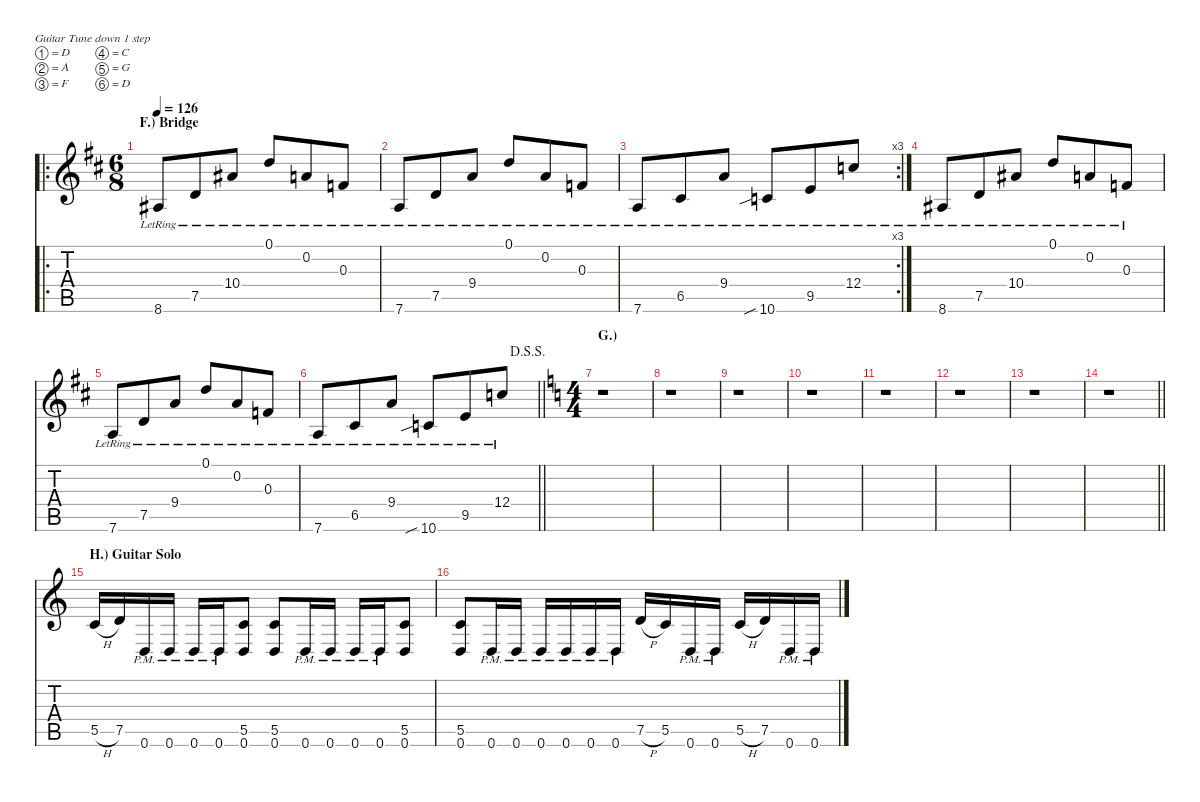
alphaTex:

\defaultSystemsLayout 4
\hideDynamics
\bracketExtendMode nobrackets
\singleTrackTrackNamePolicy hidden
\multiTrackTrackNamePolicy hidden
\firstSystemTrackNameMode fullname
\firstSystemTrackNameOrientation horizontal
\otherSystemsTrackNameOrientation horizontal
\track ("Gtr. 3 (elec. w/dist.)" "od.guit.") {instrument overdrivenguitar}
\staff {score tabs}
\tuning (D4 A3 F3 C3 G2 D2)
\ro
\ts (6 8)
\section ("" "F.) Bridge")
\tempo 126
\clef g2
\ks d
8.6{lr acc #}.8{dy f instrument acousticguitarsteel beam Up} 7.5{lr acc forcenatural}.8{beam Up} 10.4{lr acc #}.8{beam Up} 0.1{lr acc forcenatural}.8{beam Up} 0.2{lr acc forcenatural}.8{beam Up} 0.3{lr acc forcenatural}.8{beam Up} |
7.6{lr acc forcenatural}.8{beam Up} 7.5{lr acc forcenatural}.8{beam Up} 9.4{lr acc forcenatural}.8{beam Up} 0.1{lr acc forcenatural}.8{beam Up} 0.2{lr acc forcenatural}.8{beam Up} 0.3{lr acc forcenatural}.8{beam Up} |
\rc 3
7.6{lr acc forcenatural}.8{beam Up} 6.5{lr acc #}.8{beam Up} 9.4{lr acc forcenatural}.8{beam Up} 10.6{sib lr acc forcenatural}.8{beam Up} 9.5{lr acc forcenatural}.8{beam Up} 12.4{lr acc forcenatural}.8{beam Up} |
8.6{lr acc #}.8{beam Up} 7.5{lr acc forcenatural}.8{beam Up} 10.4{lr acc #}.8{beam Up} 0.1{lr acc forcenatural}.8{beam Up} 0.2{lr acc forcenatural}.8{beam Up} 0.3{lr acc forcenatural}.8{beam Up} |
7.6{lr acc forcenatural}.8{beam Up} 7.5{lr acc forcenatural}.8{beam Up} 9.4{lr acc forcenatural}.8{beam Up} 0.1{lr acc forcenatural}.8{beam Up} 0.2{lr acc forcenatural}.8{beam Up} 0.3{lr acc forcenatural}.8{beam Up} |
\jump dalsegnosegno
\barLineRight lightlight
7.6{lr acc forcenatural}.8{beam Up} 6.5{lr acc #}.8{beam Up} 9.4{lr acc forcenatural}.8{beam Up} 10.6{sib lr acc forcenatural}.8{beam Up} 9.5{lr acc forcenatural}.8{beam Up} 12.4{lr acc forcenatural}.8{beam Up} |
\ts (4 4)
\beaming (8 2 2 2 2)
\section ("" "G.) ")
\ks c
r.1{beam Down} |
r.1{beam Down} |
r.1{beam Down} |
r.1{beam Down} |
r.1{beam Down} |
r.1{beam Down} |
r.1{beam Down} |
\barLineRight lightlight
r.1{beam Down} |
\section ("" "H.) Guitar Solo")
5.5{h}.16{instrument distortionguitar beam Up} 7.5.16{beam Up} 0.6{pm}.16{beam Up} 0.6{pm}.16{beam Up} 0.6{pm}.16{beam Up} 0.6{pm}.16{beam Up} (5.5 0.6).8{beam Up} (5.5 0.6).8{beam Up} 0.6{pm}.16{beam Up} 0.6{pm}.16{beam Up} 0.6{pm}.16{beam Up} 0.6{pm}.16{beam Up} (5.5 0.6).8{beam Up} |
(5.5 0.6).8{beam Up} 0.6{pm}.16{beam Up} 0.6{pm}.16{beam Up} 0.6{pm}.16{beam Up} 0.6{pm}.16{beam Up} 0.6{pm}.16{beam Up} 0.6{pm}.16{beam Up} 7.5{h}.16{beam Up} 5.5.16{beam Up} 0.6{pm}.16{beam Up} 0.6{pm}.16{beam Up} 5.5{h}.16{beam Up} 7.5.16{beam Up} 0.6{pm}.16{beam Up} 0.6{pm}.16{beam Up}
